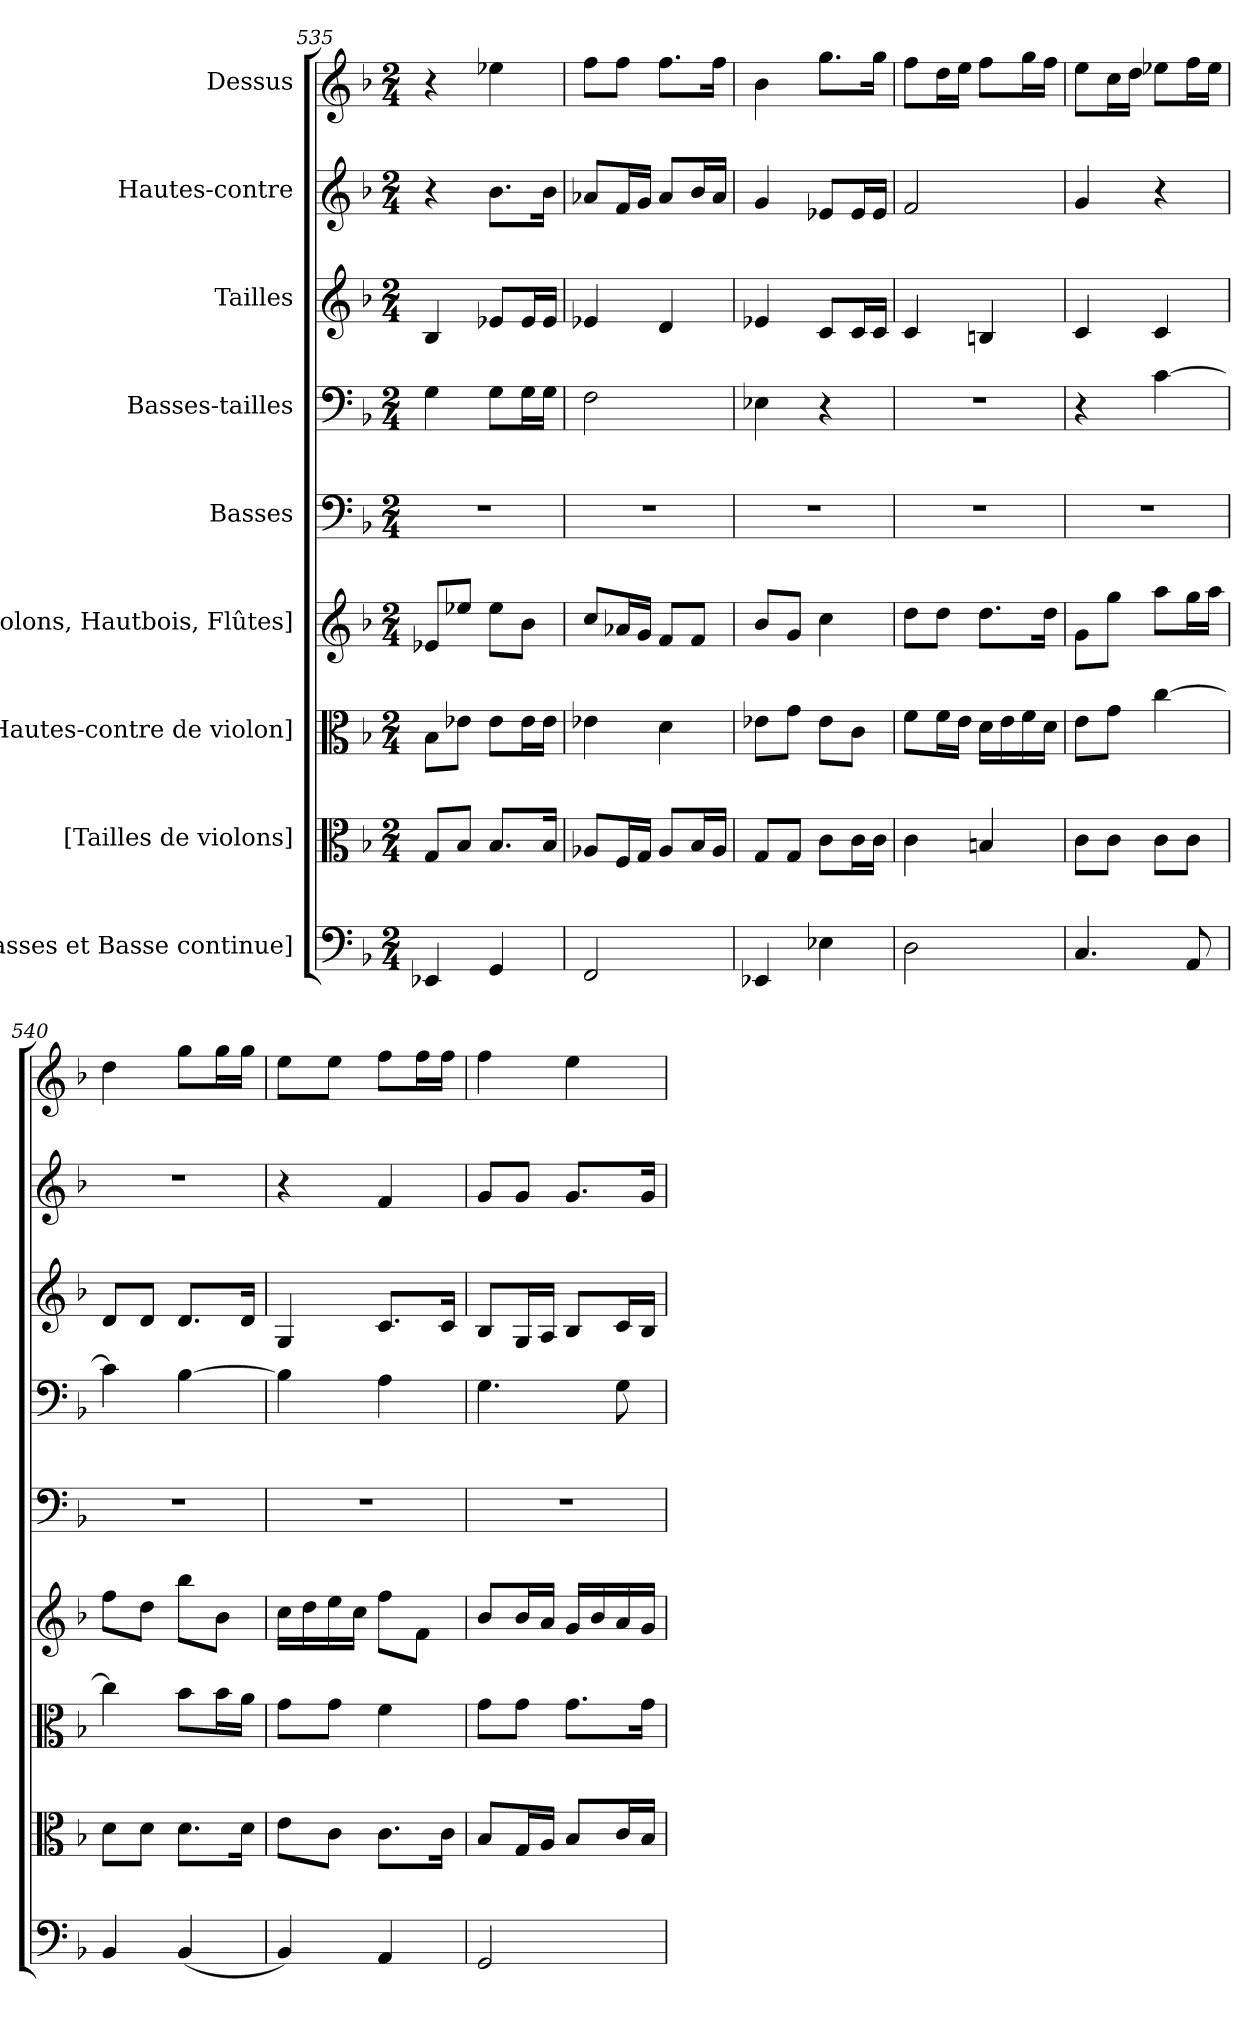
**kern	**kern	**kern	**kern	**kern	**kern	**kern	**kern	**kern
*part9	*part8	*part7	*part6	*part5	*part4	*part3	*part2	*part1
*staff9	*staff8	*staff7	*staff6	*staff5	*staff4	*staff3	*staff2	*staff1
*I"[Basses et Basse continue]	*I"[Tailles de violons]	*I"[Hautes-contre de violon]	*I"[Violons, Hautbois, Flûtes]	*I"Basses	*I"Basses-tailles	*I"Tailles	*I"Hautes-contre	*I"Dessus
*clefF4	*clefC3	*clefC3	*clefG2	*clefF4	*clefF4	*clefG2	*clefG2	*clefG2
*k[b-]	*k[b-]	*k[b-]	*k[b-]	*k[b-]	*k[b-]	*k[b-]	*k[b-]	*k[b-]
*F:	*F:	*F:	*F:	*F:	*F:	*F:	*F:	*F:
*M2/4	*M2/4	*M2/4	*M2/4	*M2/4	*M2/4	*M2/4	*M2/4	*M2/4
=535	=535	=535	=535	=535	=535	=535	=535	=535
4EE-X/	8G/L	8B-\L	8e-X/L	2r	4G\	4B-/	4r	4r
.	8B-/J	8e-X\J	8ee-X/J	.	.	.	.	.
4GG/	8.B-/L	8e-\L	8ee-\L	.	8G\L	8e-X/L	8.b-\L	4ee-X\
.	.	16e-\L	8b-\J	.	16G\L	16e-/L	.	.
.	16B-/Jk	16e-\JJ	.	.	16G\JJ	16e-/JJ	16b-\Jk	.
!!LO:PB:g=z
=536	=536	=536	=536	=536	=536	=536	=536	=536
2FF/	8A-X/L	4e-X\	8cc/L	2r	2F\	4e-X/	8a-X/L	8ff\L
.	16F/L	.	16a-X/L	.	.	.	16f/L	8ff\J
.	16G/JJ	.	16g/JJ	.	.	.	16g/JJ	.
.	8A-/L	4d>\	8f/L	.	.	4d/	8a-/L	8.ff\L
.	16B-/L	.	8f/J	.	.	.	16b-/L	.
.	16A-/JJ	.	.	.	.	.	16a-/JJ	16ff\Jk
=537	=537	=537	=537	=537	=537	=537	=537	=537
4EE-X/	8G/L	8e-X\L	8b-/L	2r	4E-X\	4e-X/	4g/	4b-\
.	8G/J	8g\J	8g/J	.	.	.	.	.
4E-X\	8c\L	8e-\L	4cc\	.	4r	8c/L	8e-X/L	8.gg\L
.	16c\L	8c\J	.	.	.	16c/L	16e-/L	.
.	16c\JJ	.	.	.	.	16c/JJ	16e-/JJ	16gg\Jk
=538	=538	=538	=538	=538	=538	=538	=538	=538
2D\	4c\	8f\L	8dd\L	2r	2r	4c/	2f/	8ff\L
.	.	16f\L	8dd\J	.	.	.	.	16dd\L
.	.	16e\JJ	.	.	.	.	.	16ee\JJ
.	4Bn/	16d\LL	8.dd\L	.	.	4Bn/	.	8ff\L
.	.	16e\	.	.	.	.	.	.
.	.	16f\	.	.	.	.	.	16gg\L
.	.	16d\JJ	16dd\Jk	.	.	.	.	16ff\JJ
=539	=539	=539	=539	=539	=539	=539	=539	=539
4.C/	8c\L	8e\L	8g\L	2r	4r	4c/	4g/	8ee\L
.	8c\J	8g\J	8gg\J	.	.	.	.	16cc\L
.	.	.	.	.	.	.	.	16dd\JJ
.	8c\L	[4cc\	8aa\L	.	[4c\	4c/	4r	8ee-X\L
8AA/	8c\J	.	16gg\L	.	.	.	.	16ff\L
.	.	.	16aa\JJ	.	.	.	.	16ee-\JJ
=540	=540	=540	=540	=540	=540	=540	=540	=540
4BB-/	8d\L	4cc\]	8ff\L	2r	4c\]	8d/L	2r	4dd\
.	8d\J	.	8dd\J	.	.	8d/J	.	.
(<4BB-/	8.d\L	8b-\L	8bb-\L	.	[4B-\	8.d/L	.	8gg\L
.	.	16b-\L	8b-\J	.	.	.	.	16gg\L
.	16d\Jk	16a\JJ	.	.	.	16d/Jk	.	16gg\JJ
!!LO:PB:g=z
=541	=541	=541	=541	=541	=541	=541	=541	=541
4BB-/)	8e\L	8g\L	16cc\LL	2r	4B-\]	4G/	4r	8ee\L
.	.	.	16dd\	.	.	.	.	.
.	8c\J	8g\J	16ee\	.	.	.	.	8ee\J
.	.	.	16cc\JJ	.	.	.	.	.
4AA/	8.c\L	4f\	8ff\L	.	4A\	8.c/L	4f/	8ff\L
.	.	.	8f\J	.	.	.	.	16ff\L
.	16c\Jk	.	.	.	.	16c/Jk	.	16ff\JJ
=542	=542	=542	=542	=542	=542	=542	=542	=542
2GG/	8B-/L	8g\L	8b-/L	2r	4.G\	8B-/L	8g/L	4ff\
.	16G/L	8g\J	16b-/L	.	.	16G/L	8g/J	.
.	16A/JJ	.	16a/JJ	.	.	16A/JJ	.	.
.	8B-/L	8.g\L	16g/LL	.	.	8B-/L	8.g/L	4ee\
.	.	.	16b-/	.	.	.	.	.
.	16c/L	.	16a/	.	8G\	16c/L	.	.
.	16B-/JJ	16g\Jk	16g/JJ	.	.	16B-/JJ	16g/Jk	.
=	=	=	=	=	=	=	=	=
*-	*-	*-	*-	*-	*-	*-	*-	*-
